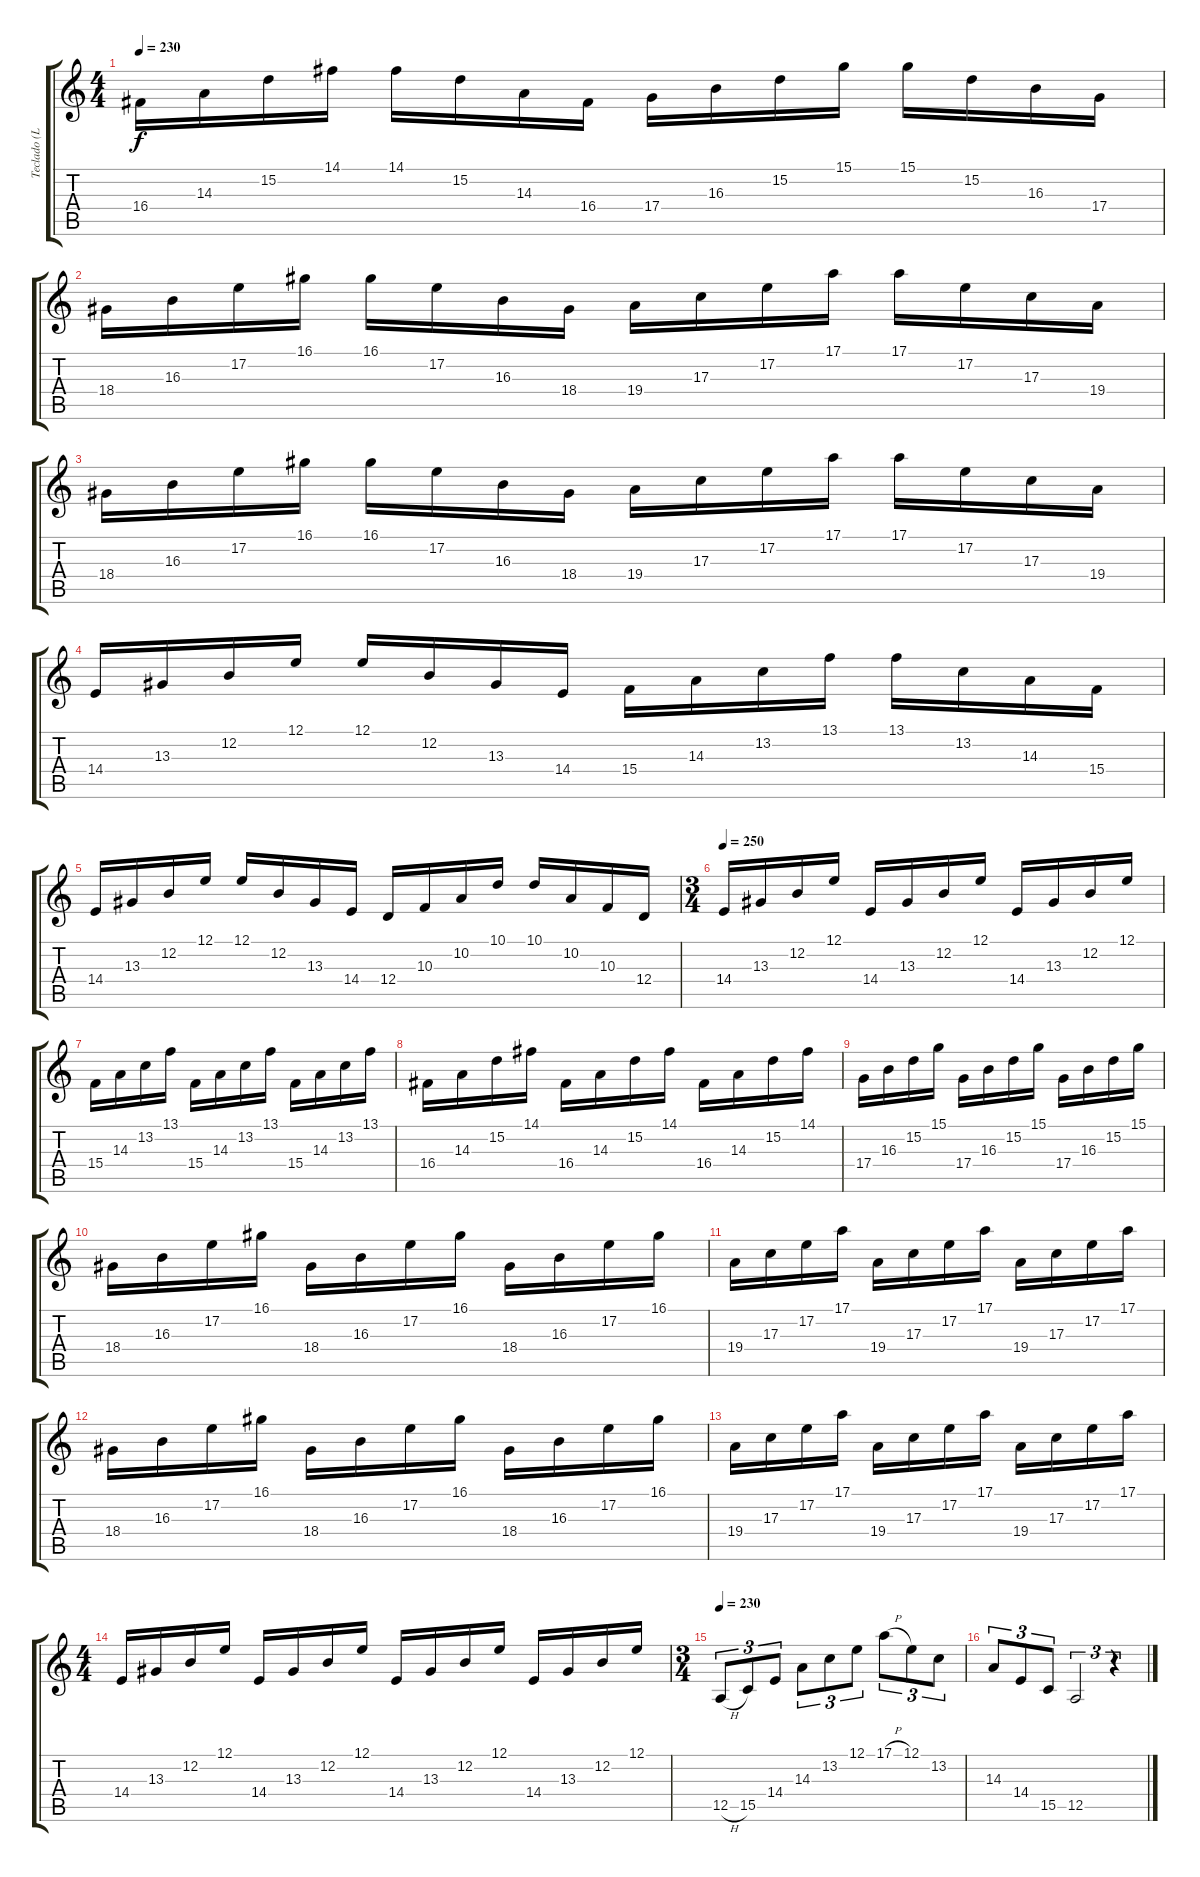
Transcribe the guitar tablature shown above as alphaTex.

\track ("Teclado (Lead y Solos)" "Teclado (L") {instrument electricgrandpiano}
\staff {score tabs}
\tuning (E4 B3 G3 D3 A2 E2) {hide}
\ts (4 4)
\tempo 230
\clef g2
\ks c
16.4.16{dy f} 14.3.16 15.2.16 14.1.16 14.1.16 15.2.16 14.3.16 16.4.16 17.4.16 16.3.16 15.2.16 15.1.16 15.1.16 15.2.16 16.3.16 17.4.16 |
18.4.16 16.3.16 17.2.16 16.1.16 16.1.16 17.2.16 16.3.16 18.4.16 19.4.16 17.3.16 17.2.16 17.1.16 17.1.16 17.2.16 17.3.16 19.4.16 |
18.4.16 16.3.16 17.2.16 16.1.16 16.1.16 17.2.16 16.3.16 18.4.16 19.4.16 17.3.16 17.2.16 17.1.16 17.1.16 17.2.16 17.3.16 19.4.16 |
14.4.16 13.3.16 12.2.16 12.1.16 12.1.16 12.2.16 13.3.16 14.4.16 15.4.16 14.3.16 13.2.16 13.1.16 13.1.16 13.2.16 14.3.16 15.4.16 |
14.4.16 13.3.16 12.2.16 12.1.16 12.1.16 12.2.16 13.3.16 14.4.16 12.4.16 10.3.16 10.2.16 10.1.16 10.1.16 10.2.16 10.3.16 12.4.16 |
\ts (3 4)
\tempo 250
14.4.16 13.3.16 12.2.16 12.1.16 14.4.16 13.3.16 12.2.16 12.1.16 14.4.16 13.3.16 12.2.16 12.1.16 |
15.4.16 14.3.16 13.2.16 13.1.16 15.4.16 14.3.16 13.2.16 13.1.16 15.4.16 14.3.16 13.2.16 13.1.16 |
16.4.16 14.3.16 15.2.16 14.1.16 16.4.16 14.3.16 15.2.16 14.1.16 16.4.16 14.3.16 15.2.16 14.1.16 |
17.4.16 16.3.16 15.2.16 15.1.16 17.4.16 16.3.16 15.2.16 15.1.16 17.4.16 16.3.16 15.2.16 15.1.16 |
18.4.16 16.3.16 17.2.16 16.1.16 18.4.16 16.3.16 17.2.16 16.1.16 18.4.16 16.3.16 17.2.16 16.1.16 |
19.4.16 17.3.16 17.2.16 17.1.16 19.4.16 17.3.16 17.2.16 17.1.16 19.4.16 17.3.16 17.2.16 17.1.16 |
18.4.16 16.3.16 17.2.16 16.1.16 18.4.16 16.3.16 17.2.16 16.1.16 18.4.16 16.3.16 17.2.16 16.1.16 |
19.4.16 17.3.16 17.2.16 17.1.16 19.4.16 17.3.16 17.2.16 17.1.16 19.4.16 17.3.16 17.2.16 17.1.16 |
\ts (4 4)
14.4.16 13.3.16 12.2.16 12.1.16 14.4.16 13.3.16 12.2.16 12.1.16 14.4.16 13.3.16 12.2.16 12.1.16 14.4.16 13.3.16 12.2.16 12.1.16 |
\ts (3 4)
\tempo 230
12.5{h}.8{tu (3 2)} 15.5.8{tu (3 2)} 14.4.8{tu (3 2)} 14.3.8{tu (3 2)} 13.2.8{tu (3 2)} 12.1.8{tu (3 2)} 17.1{h}.8{tu (3 2)} 12.1.8{tu (3 2)} 13.2.8{tu (3 2)} |
14.3.8{tu (3 2)} 14.4.8{tu (3 2)} 15.5.8{tu (3 2)} 12.5.2{tu (3 2)} r.4{tu (3 2)}
